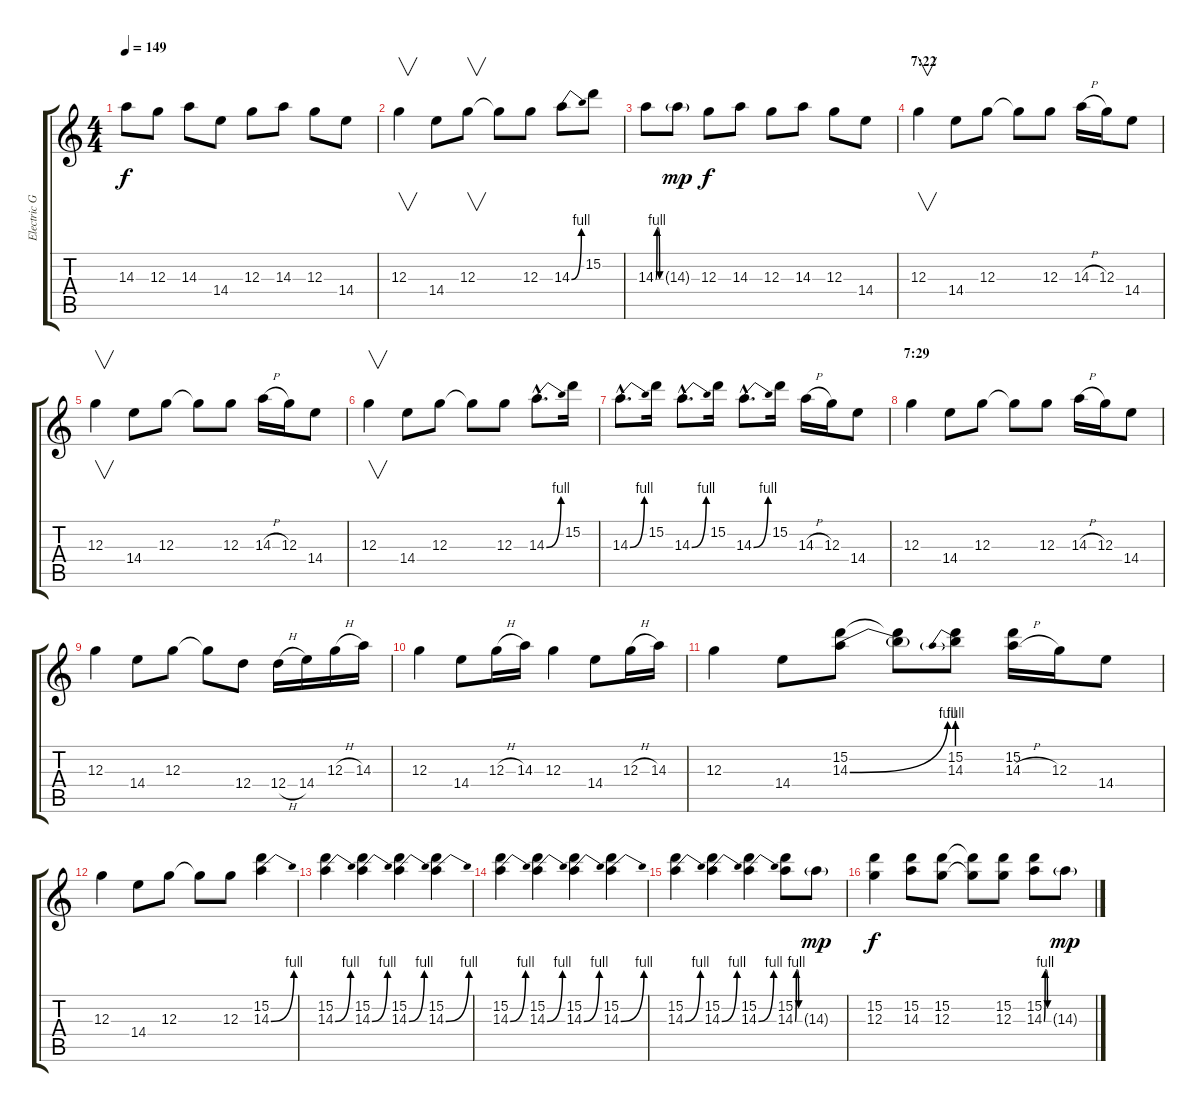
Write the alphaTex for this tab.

\track ("Electric Guitar 4" "Electric G") {instrument distortionguitar}
\staff {score tabs}
\tuning (E4 B3 G3 D3 A2 E2) {hide}
\ts (4 4)
\tempo 149
\clef g2
\ks c
14.3{t}.8{dy f} 12.3.8 14.3.8 14.4.8 12.3.8 14.3.8 12.3.8 14.4.8 |
12.3.4{v} 14.4.8 12.3.8{v} 12.3{t}.8 12.3.8 14.3{be (bend 0 0 60 4)}.8 15.2.8 |
14.3{be (custom 0 0 15 4 30 4 45 0 60 0)}.8 14.3{g}.8{dy mp} 12.3.8{dy f} 14.3.8 12.3.8 14.3.8 12.3.8 14.4.8 |
\section ("" "7:22")
12.3.4{v} 14.4.8 12.3.8 12.3{t}.8 12.3.8 14.3{h}.16 12.3.16 14.4.8 |
12.3.4{v} 14.4.8 12.3.8 12.3{t}.8 12.3.8 14.3{h}.16 12.3.16 14.4.8 |
12.3.4{v} 14.4.8 12.3.8 12.3{t}.8 12.3.8 14.3{be (bend 0 0 60 4) hac}.8{d} 15.2.16 |
14.3{be (bend 0 0 60 4) hac}.8{d} 15.2.16 14.3{be (bend 0 0 60 4) hac}.8{d} 15.2.16 14.3{be (bend 0 0 60 4) hac}.8{d} 15.2.16 14.3{h}.16 12.3.16 14.4.8 |
\section ("" "7:29")
12.3.4 14.4.8 12.3.8 12.3{t}.8 12.3.8 14.3{h}.16 12.3.16 14.4.8 |
12.3.4 14.4.8 12.3.8 12.3{t}.8 12.4.8 12.4{h}.16 14.4.16 12.3{h}.16 14.3.16 |
12.3.4 14.4.8 12.3{h}.16 14.3.16 12.3.4 14.4.8 12.3{h}.16 14.3.16 |
12.3.4 14.4.8 (15.2 14.3{be (bend 0 0 60 4)}).8 (15.2{t} 14.3{t}).8 (15.2 14.3{be (prebend 0 4 60 4)}).8 (15.2 14.3{h}).16 12.3.16 14.4.8 |
12.3.4 14.4.8 12.3.8 12.3{t}.8 12.3.8 (15.2 14.3{be (bend 0 0 60 4)}).4 |
(15.2 14.3{be (bend 0 0 60 4)}).4 (15.2 14.3{be (bend 0 0 60 4)}).4 (15.2 14.3{be (bend 0 0 60 4)}).4 (15.2 14.3{be (bend 0 0 60 4)}).4 |
(15.2 14.3{be (bend 0 0 60 4)}).4 (15.2 14.3{be (bend 0 0 60 4)}).4 (15.2 14.3{be (bend 0 0 60 4)}).4 (15.2 14.3{be (bend 0 0 60 4)}).4 |
(15.2 14.3{be (bend 0 0 60 4)}).4 (15.2 14.3{be (bend 0 0 60 4)}).4 (15.2 14.3{be (bend 0 0 60 4)}).4 (15.2 14.3{be (custom 0 0 15 4 30 4 45 0 60 0)}).8 14.3{g}.8{dy mp} |
(15.2 12.3).4{dy f} (15.2 14.3).8 (15.2 12.3).8 (15.2{t} 12.3{t}).8 (15.2 12.3).8 (15.2 14.3{be (custom 0 0 15 4 30 4 45 0 60 0)}).8 14.3{g}.8{dy mp}
